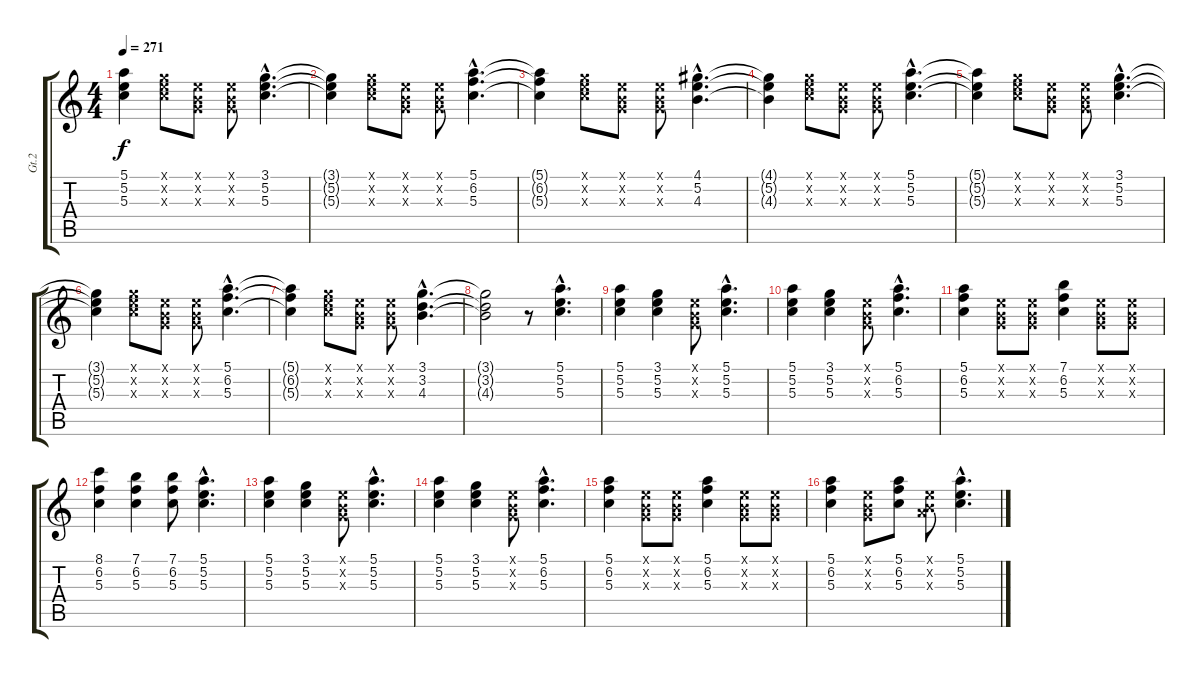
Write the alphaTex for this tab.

\track ("Gt.2" "Gt.2") {instrument distortionguitar}
\staff {score tabs}
\tuning (E4 B3 G3 D3 A2 E2) {hide}
\ts (4 4)
\tempo 271
\clef g2
\ks c
(5.1{t} 5.2{t} 5.3{t}).4{dy f} (3.1{x} 5.2{x} 5.3{x}).8 (0.1{x} 0.2{x} 0.3{x}).8 (0.1{x} 0.2{x} 0.3{x}).8 (3.1{hac} 5.2{hac} 5.3{hac}).4{d} |
(3.1{t} 5.2{t} 5.3{t}).4 (3.1{x} 5.2{x} 5.3{x}).8 (0.1{x} 0.2{x} 0.3{x}).8 (0.1{x} 0.2{x} 0.3{x}).8 (5.1{hac} 6.2{hac} 5.3{hac}).4{d} |
(5.1{t} 6.2{t} 5.3{t}).4 (3.1{x} 5.2{x} 5.3{x}).8 (0.1{x} 0.2{x} 0.3{x}).8 (0.1{x} 0.2{x} 0.3{x}).8 (4.1{hac} 5.2{hac} 4.3{hac}).4{d} |
(4.1{t} 5.2{t} 4.3{t}).4 (3.1{x} 5.2{x} 5.3{x}).8 (0.1{x} 0.2{x} 0.3{x}).8 (0.1{x} 0.2{x} 0.3{x}).8 (5.1{hac} 5.2{hac} 5.3{hac}).4{d} |
(5.1{t} 5.2{t} 5.3{t}).4 (3.1{x} 5.2{x} 5.3{x}).8 (0.1{x} 0.2{x} 0.3{x}).8 (0.1{x} 0.2{x} 0.3{x}).8 (3.1{hac} 5.2{hac} 5.3{hac}).4{d} |
(3.1{t} 5.2{t} 5.3{t}).4 (3.1{x} 5.2{x} 5.3{x}).8 (0.1{x} 0.2{x} 0.3{x}).8 (0.1{x} 0.2{x} 0.3{x}).8 (5.1{hac} 6.2{hac} 5.3{hac}).4{d} |
(5.1{t} 6.2{t} 5.3{t}).4 (3.1{x} 5.2{x} 5.3{x}).8 (0.1{x} 0.2{x} 0.3{x}).8 (0.1{x} 0.2{x} 0.3{x}).8 (3.1{hac} 3.2{hac} 4.3{hac}).4{d} |
(3.1{t} 3.2{t} 4.3{t}).2 r.8 (5.1{hac} 5.2{hac} 5.3{hac}).4{d} |
(5.1 5.2 5.3).4 (3.1 5.2 5.3).4 (0.1{x} 0.2{x} 0.3{x}).8 (5.1{hac} 5.2{hac} 5.3{hac}).4{d} |
(5.1 5.2 5.3).4 (3.1 5.2 5.3).4 (0.1{x} 0.2{x} 0.3{x}).8 (5.1{hac} 6.2{hac} 5.3{hac}).4{d} |
(5.1 6.2 5.3).4 (0.1{x} 0.2{x} 0.3{x}).8 (0.1{x} 0.2{x} 0.3{x}).8 (7.1 6.2 5.3).4 (0.1{x} 0.2{x} 0.3{x}).8 (0.1{x} 0.2{x} 0.3{x}).8 |
(8.1 6.2 5.3).4 (7.1 6.2 5.3).4 (7.1 6.2 5.3).8 (5.1{hac} 5.2{hac} 5.3{hac}).4{d} |
(5.1 5.2 5.3).4 (3.1 5.2 5.3).4 (0.1{x} 0.2{x} 0.3{x}).8 (5.1{hac} 5.2{hac} 5.3{hac}).4{d} |
(5.1 5.2 5.3).4 (3.1 5.2 5.3).4 (0.1{x} 0.2{x} 0.3{x}).8 (5.1{hac} 6.2{hac} 5.3{hac}).4{d} |
(5.1 6.2 5.3).4 (0.1{x} 0.2{x} 0.3{x}).8 (0.1{x} 0.2{x} 0.3{x}).8 (5.1 6.2 5.3).4 (0.1{x} 0.2{x} 0.3{x}).8 (0.1{x} 0.2{x} 0.3{x}).8 |
(5.1 6.2 5.3).4 (0.1{x} 0.2{x} 0.3{x}).8 (5.1 6.2 5.3).8 (0.1{x} 0.2{x} 2.3{x}).8 (5.1{hac} 5.2{hac} 5.3{hac}).4{d}
